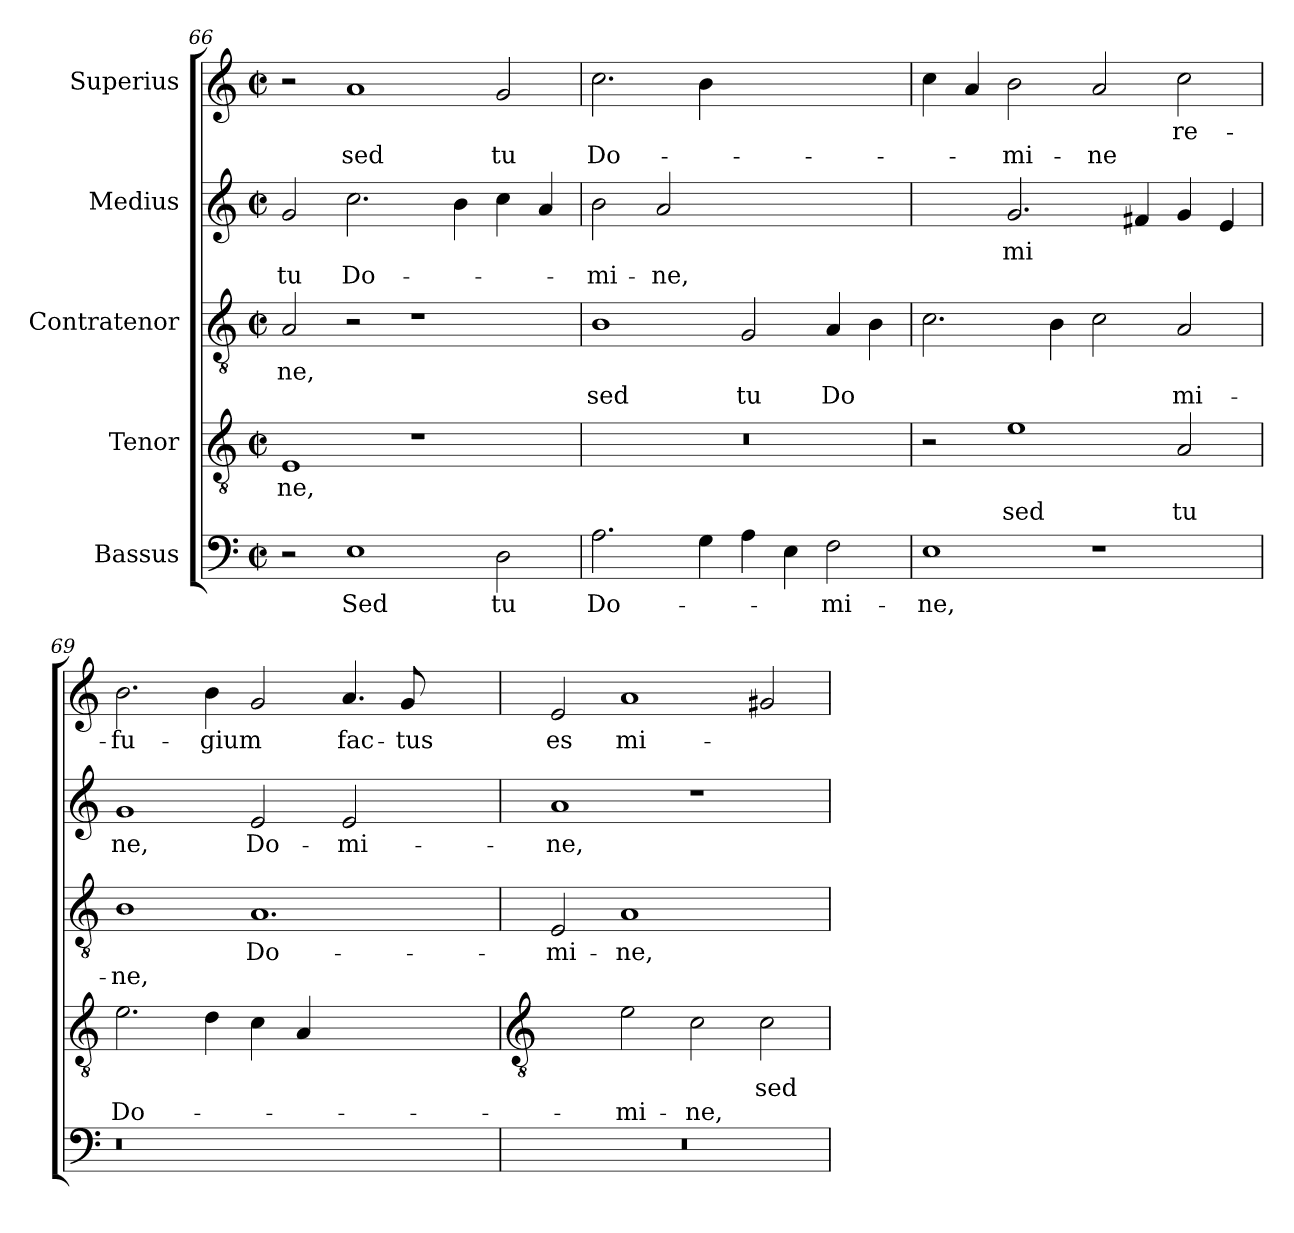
**kern	**text	**kern	**text	**text	**kern	**text	**text	**kern	**text	**text	**kern	**text	**text
*part5	*part5	*part4	*part4	*part4	*part3	*part3	*part3	*part2	*part2	*part2	*part1	*part1	*part1
*staff5	*staff5	*staff4	*staff4	*staff4	*staff3	*staff3	*staff3	*staff2	*staff2	*staff2	*staff1	*staff1	*staff1
*I"Bassus	*	*I"Tenor	*	*	*I"Contratenor	*	*	*I"Medius	*	*	*I"Superius	*	*
*clefF4	*	*clefGv2	*	*	*clefGv2	*	*	*clefG2	*	*	*clefG2	*	*
*k[]	*	*k[]	*	*	*k[]	*	*	*k[]	*	*	*k[]	*	*
*C:	*	*C:	*	*	*C:	*	*	*C:	*	*	*C:	*	*
*M4/2	*	*M4/2	*	*	*M4/2	*	*	*M4/2	*	*	*M4/2	*	*
*met(c|)	*	*met(c|)	*	*	*met(c|)	*	*	*met(c|)	*	*	*met(c|)	*	*
=66	=66	=66	=66	=66	=66	=66	=66	=66	=66	=66	=66	=66	=66
!	!	!	!LO:LY:b	!	!	!LO:LY:b	!	!	!	!LO:LY:b	!	!	!
2r	.	1E	-ne,	.	2A	-ne,	.	2g	.	tu	2r	.	.
!	!LO:LY:b	!	!	!	!	!	!	!	!	!LO:LY:b	!	!	!LO:LY:b
1E	Sed	.	.	.	2r	.	.	2.cc	.	Do-	1a	.	sed
.	.	1r	.	.	1r	.	.	.	.	.	.	.	.
.	.	.	.	.	.	.	.	4b	.	.	.	.	.
!	!LO:LY:b	!	!	!	!	!	!	!	!	!	!	!	!LO:LY:b
2D	tu	.	.	.	.	.	.	4cc	.	.	2g	.	tu
.	.	.	.	.	.	.	.	4a	.	.	.	.	.
=67	=67	=67	=67	=67	=67	=67	=67	=67	=67	=67	=67	=67	=67
!	!LO:LY:b	!	!	!	!	!	!LO:LY:b	!	!	!LO:LY:b	!	!	!LO:LY:b
2.A	Do-	0r	.	.	1B	.	sed	2b	.	-mi-	2.cc	.	Do-
!	!	!	!	!	!	!	!	!	!	!LO:LY:b	!	!	!
.	.	.	.	.	.	.	.	2a	.	-ne,	.	.	.
4G	.	.	.	.	.	.	.	.	.	.	4b	.	.
!	!	!	!	!	!	!	!LO:LY:b	!	!LO:LY:b	!	!	!	!
4A	.	.	.	.	2G	.	tu	[2ayy	Do-	.	1ryy	.	.
4E	.	.	.	.	.	.	.	.	.	.	.	.	.
!	!LO:LY:b	!	!	!	!	!	!LO:LY:b	!	!	!	!	!	!
2F	-mi-	.	.	.	4A	.	Do	2ryy	.	.	.	.	.
.	.	.	.	.	4B	.	.	.	.	.	.	.	.
!!LO:LB:g=z
=68	=68	=68	=68	=68	=68	=68	=68	=68	=68	=68	=68	=68	=68
!	!LO:LY:b	!	!	!	!	!	!	!	!	!	!	!	!
1E	-ne,	2r	.	.	2.c	.	.	2ayy]	.	.	4cc	.	.
.	.	.	.	.	.	.	.	.	.	.	4a	.	.
!	!	!	!	!LO:LY:b	!	!	!	!	!LO:LY:b	!	!	!	!LO:LY:b
.	.	1e	.	sed	.	.	.	2.g	-mi	.	2b	.	-mi-
.	.	.	.	.	4B	.	.	.	.	.	.	.	.
!	!	!	!	!	!	!	!	!	!	!	!	!	!LO:LY:b
1r	.	.	.	.	2c	.	.	.	.	.	2a	.	-ne
.	.	.	.	.	.	.	.	4f#X	.	.	.	.	.
!	!	!	!	!LO:LY:b	!	!	!LO:LY:b	!	!	!	!	!LO:LY:b	!
.	.	2A	.	tu	2A	.	mi-	4g	.	.	2cc	re-	.
.	.	.	.	.	.	.	.	4e	.	.	.	.	.
=69	=69	=69	=69	=69	=69	=69	=69	=69	=69	=69	=69	=69	=69
!	!	!	!	!LO:LY:b	!	!	!LO:LY:b	!	!LO:LY:b	!	!	!LO:LY:b	!
0r	.	2.e	.	Do-	1B	.	-ne,	1g	ne,	.	2.b	-fu-	.
!	!	!	!	!	!	!	!	!	!	!	!	!LO:LY:b	!
.	.	4d	.	.	.	.	.	.	.	.	4b	-gium	.
!	!	!	!	!	!	!LO:LY:b	!	!	!LO:LY:b	!	!	!	!
.	.	4c	.	.	1.A	Do-	.	2e	Do-	.	2g	.	.
.	.	4A	.	.	.	.	.	.	.	.	.	.	.
!	!	!	!	!	!	!	!	!	!LO:LY:b	!	!	!LO:LY:b	!
.	.	[2fyy	.	.	.	.	.	2e	-mi-	.	4.a	fac-	.
!	!	!	!	!	!	!	!	!	!	!	!	!LO:LY:b	!
.	.	.	.	.	.	.	.	.	.	.	8g	-tus	.
2ryy	.	2ryy	.	.	.	.	.	2ryy	.	.	2ryy	.	.
!!LO:LB:g=z
=70	=70	=70	=70	=70	=70	=70	=70	=70	=70	=70	=70	=70	=70
*	*	*clefGv2	*	*	*	*	*	*	*	*	*	*	*
!	!	!	!	!	!	!LO:LY:b	!	!	!LO:LY:b	!	!	!LO:LY:b	!
0r	.	2fyy]	.	.	2E	-mi-	.	1a	-ne,	.	2e	es	.
!	!	!	!	!LO:LY:b	!	!LO:LY:b	!	!	!	!	!	!LO:LY:b	!
.	.	2e	.	-mi-	1A	-ne,	.	.	.	.	1a	mi-	.
!	!	!	!	!LO:LY:b	!	!	!	!	!	!	!	!	!
.	.	2c	.	-ne,	.	.	.	1r	.	.	.	.	.
!	!	!	!LO:LY:b	!	!	!	!	!	!	!	!	!	!
.	.	2c	sed	.	2ryy	.	.	.	.	.	2g#X	.	.
=	=	=	=	=	=	=	=	=	=	=	=	=	=
*-	*-	*-	*-	*-	*-	*-	*-	*-	*-	*-	*-	*-	*-
